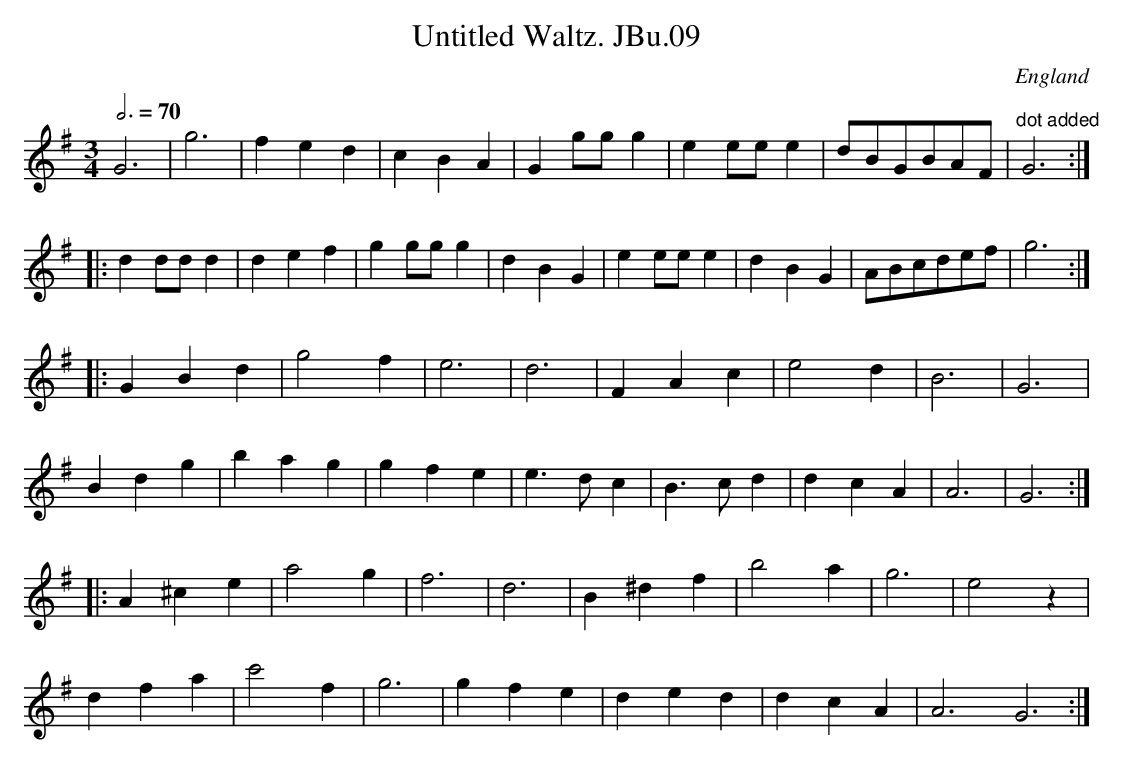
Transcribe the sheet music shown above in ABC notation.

X:1
T:Untitled Waltz. JBu.09
O:England
M:3/4
L:1/4
Q:3/4=70
K:G major
G3|g3|fed|cBA|Gg/g/g|ee/e/e|d/B/G/B/A/F/|"dot added"G3:|
|:dd/d/d|def|gg/g/g|dBG|ee/e/e|dBG|A/B/c/d/e/f/|g3:|
|:GBd|g2f|e3|d3|FAc|e2d|B3|G3|
Bdg|bag|gfe|e>dc|B>cd|dcA|A3|G3:|
|:A^ce|a2g|f3|d3|B^df|b2a|g3|e2z|
dfa|c'2f|g3|gfe|ded|dcA|A3G3:|
